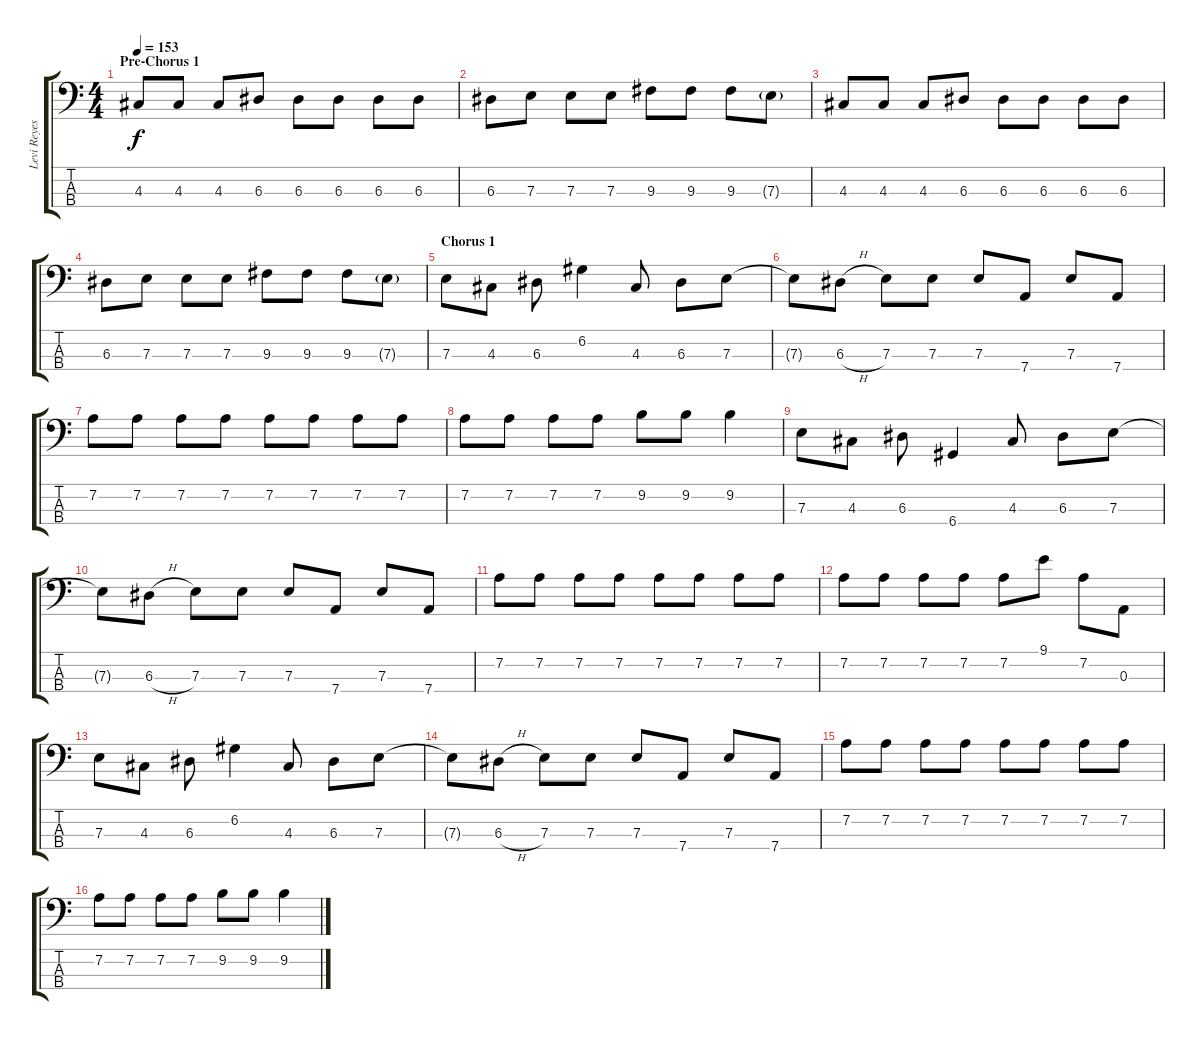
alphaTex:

\track ("Levi Reyes" "Levi Reyes") {instrument electricbassfinger}
\staff {score tabs}
\tuning (G2 D2 A1 D1) {hide}
\ts (4 4)
\section ("" "Pre-Chorus 1")
\tempo 153
\clef f4
\ks c
4.3.8{dy f} 4.3.8 4.3.8 6.3.8 6.3.8 6.3.8 6.3.8 6.3.8 |
6.3.8 7.3.8 7.3.8 7.3.8 9.3.8 9.3.8 9.3.8 7.3{g}.8 |
4.3.8 4.3.8 4.3.8 6.3.8 6.3.8 6.3.8 6.3.8 6.3.8 |
6.3.8 7.3.8 7.3.8 7.3.8 9.3.8 9.3.8 9.3.8 7.3{g}.8 |
\section ("" "Chorus 1")
7.3.8 4.3.8 6.3.8 6.2.4 4.3.8 6.3.8 7.3.8 |
7.3{t}.8 6.3{h}.8 7.3.8 7.3.8 7.3.8 7.4.8 7.3.8 7.4.8 |
7.2.8 7.2.8 7.2.8 7.2.8 7.2.8 7.2.8 7.2.8 7.2.8 |
7.2.8 7.2.8 7.2.8 7.2.8 9.2.8 9.2.8 9.2.4 |
7.3.8 4.3.8 6.3.8 6.4.4 4.3.8 6.3.8 7.3.8 |
7.3{t}.8 6.3{h}.8 7.3.8 7.3.8 7.3.8 7.4.8 7.3.8 7.4.8 |
7.2.8 7.2.8 7.2.8 7.2.8 7.2.8 7.2.8 7.2.8 7.2.8 |
7.2.8 7.2.8 7.2.8 7.2.8 7.2.8 9.1.8 7.2.8 0.3.8 |
7.3.8 4.3.8 6.3.8 6.2.4 4.3.8 6.3.8 7.3.8 |
7.3{t}.8 6.3{h}.8 7.3.8 7.3.8 7.3.8 7.4.8 7.3.8 7.4.8 |
7.2.8 7.2.8 7.2.8 7.2.8 7.2.8 7.2.8 7.2.8 7.2.8 |
7.2.8 7.2.8 7.2.8 7.2.8 9.2.8 9.2.8 9.2.4
